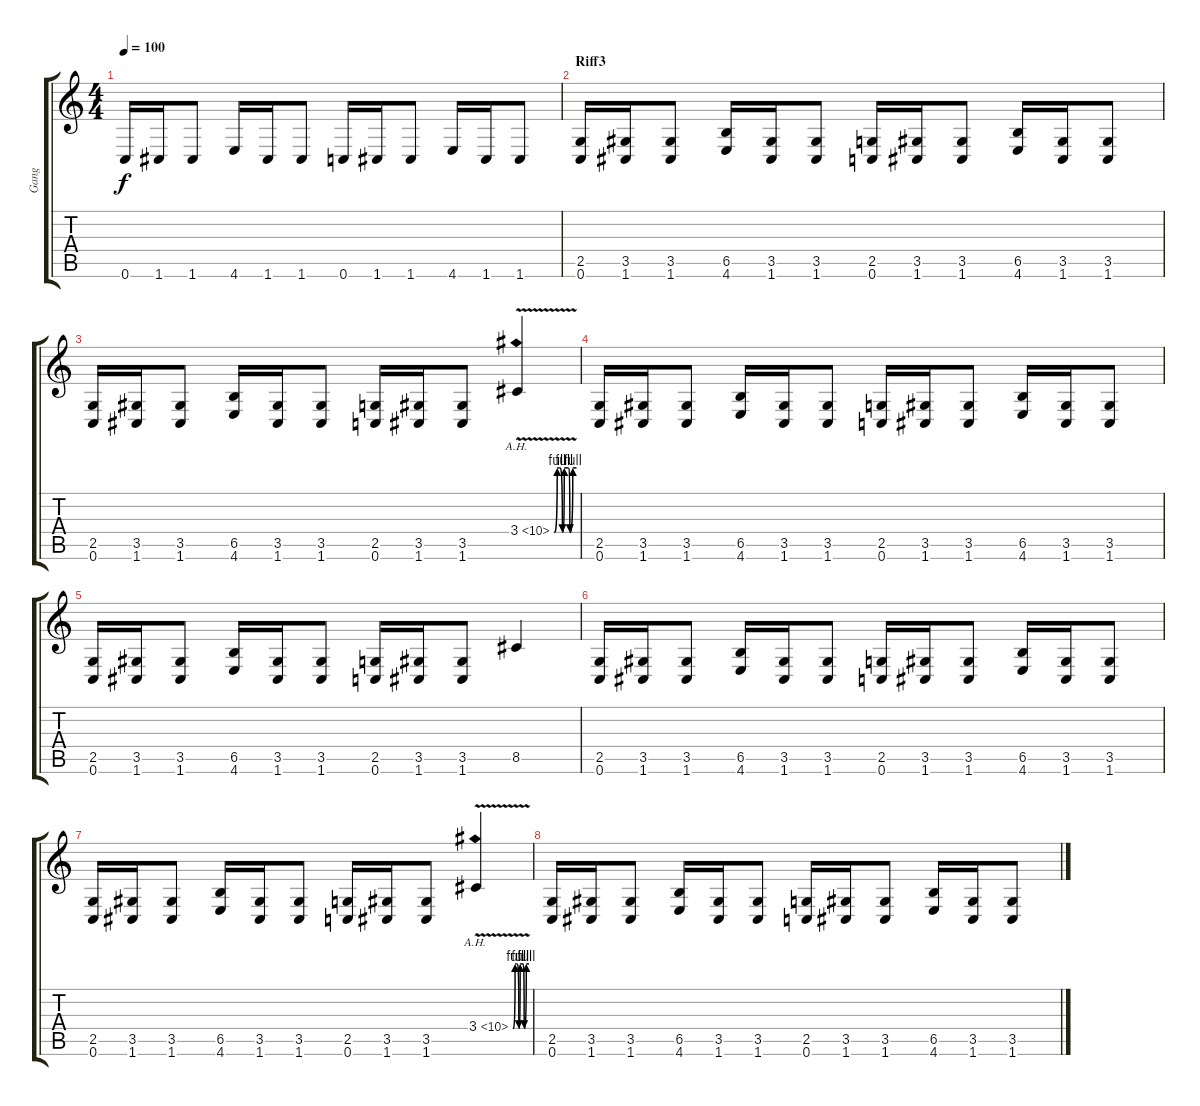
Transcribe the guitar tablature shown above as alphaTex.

\track ("Gang" "Gang") {instrument distortionguitar}
\staff {score tabs}
\tuning (C4 G3 Eb3 Bb2 F2 C2) {hide}
\ts (4 4)
\tempo 100
\clef g2
\ks c
0.6.16{dy f} 1.6.16 1.6.8 4.6.16 1.6.16 1.6.8 0.6.16 1.6.16 1.6.8 4.6.16 1.6.16 1.6.8 |
\section ("" "Riff3")
(2.5 0.6).16 (3.5 1.6).16 (3.5 1.6).8 (6.5 4.6).16 (3.5 1.6).16 (3.5 1.6).8 (2.5 0.6).16 (3.5 1.6).16 (3.5 1.6).8 (6.5 4.6).16 (3.5 1.6).16 (3.5 1.6).8 |
(2.5 0.6).16 (3.5 1.6).16 (3.5 1.6).8 (6.5 4.6).16 (3.5 1.6).16 (3.5 1.6).8 (2.5 0.6).16 (3.5 1.6).16 (3.5 1.6).8 3.4{be (custom 0 0 8 4 15 4 22 0 27 4 38 4 42 0 50 4 60 4) ah 7 v}.4 |
(2.5 0.6).16 (3.5 1.6).16 (3.5 1.6).8 (6.5 4.6).16 (3.5 1.6).16 (3.5 1.6).8 (2.5 0.6).16 (3.5 1.6).16 (3.5 1.6).8 (6.5 4.6).16 (3.5 1.6).16 (3.5 1.6).8 |
(2.5 0.6).16 (3.5 1.6).16 (3.5 1.6).8 (6.5 4.6).16 (3.5 1.6).16 (3.5 1.6).8 (2.5 0.6).16 (3.5 1.6).16 (3.5 1.6).8 8.5.4 |
(2.5 0.6).16 (3.5 1.6).16 (3.5 1.6).8 (6.5 4.6).16 (3.5 1.6).16 (3.5 1.6).8 (2.5 0.6).16 (3.5 1.6).16 (3.5 1.6).8 (6.5 4.6).16 (3.5 1.6).16 (3.5 1.6).8 |
(2.5 0.6).16 (3.5 1.6).16 (3.5 1.6).8 (6.5 4.6).16 (3.5 1.6).16 (3.5 1.6).8 (2.5 0.6).16 (3.5 1.6).16 (3.5 1.6).8 3.4{be (custom 0 0 8 4 15 4 22 0 27 4 38 4 42 0 50 4 60 4) ah 7 v}.4 |
(2.5 0.6).16 (3.5 1.6).16 (3.5 1.6).8 (6.5 4.6).16 (3.5 1.6).16 (3.5 1.6).8 (2.5 0.6).16 (3.5 1.6).16 (3.5 1.6).8 (6.5 4.6).16 (3.5 1.6).16 (3.5 1.6).8
